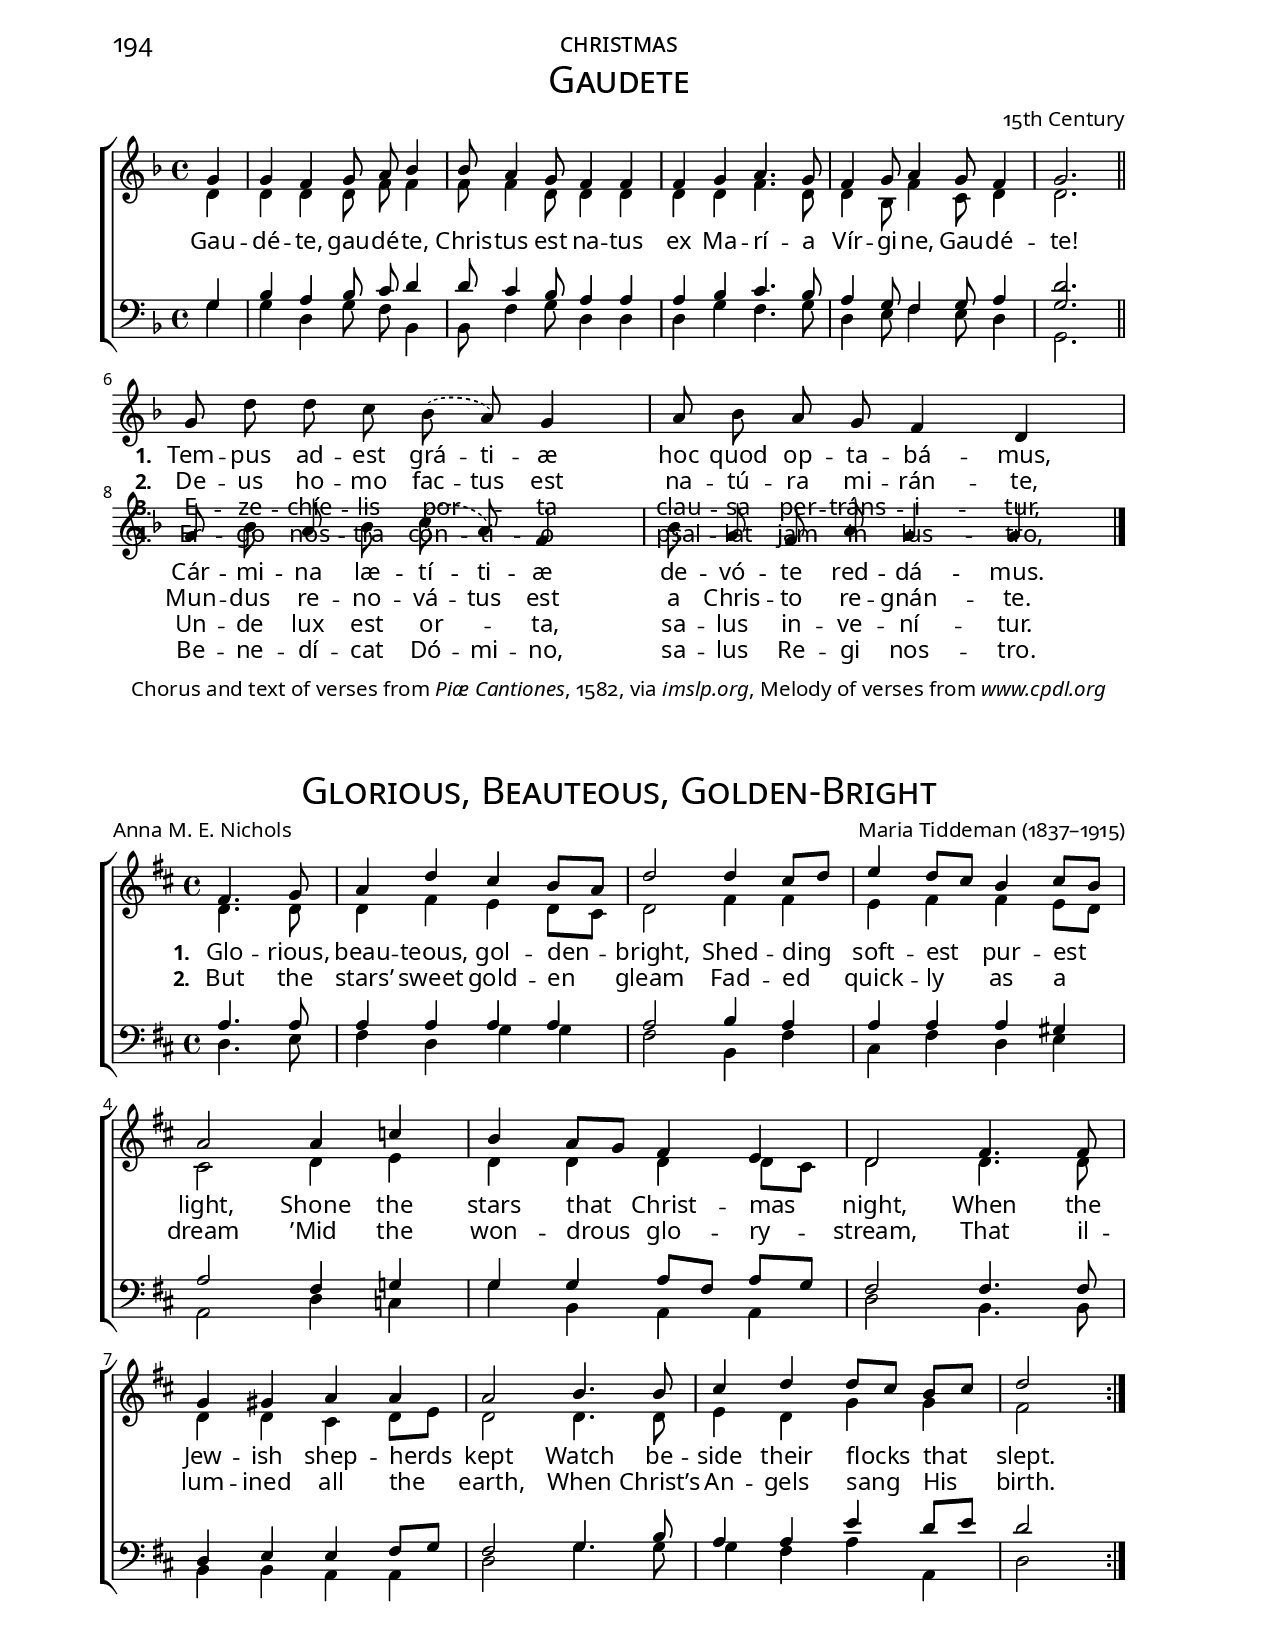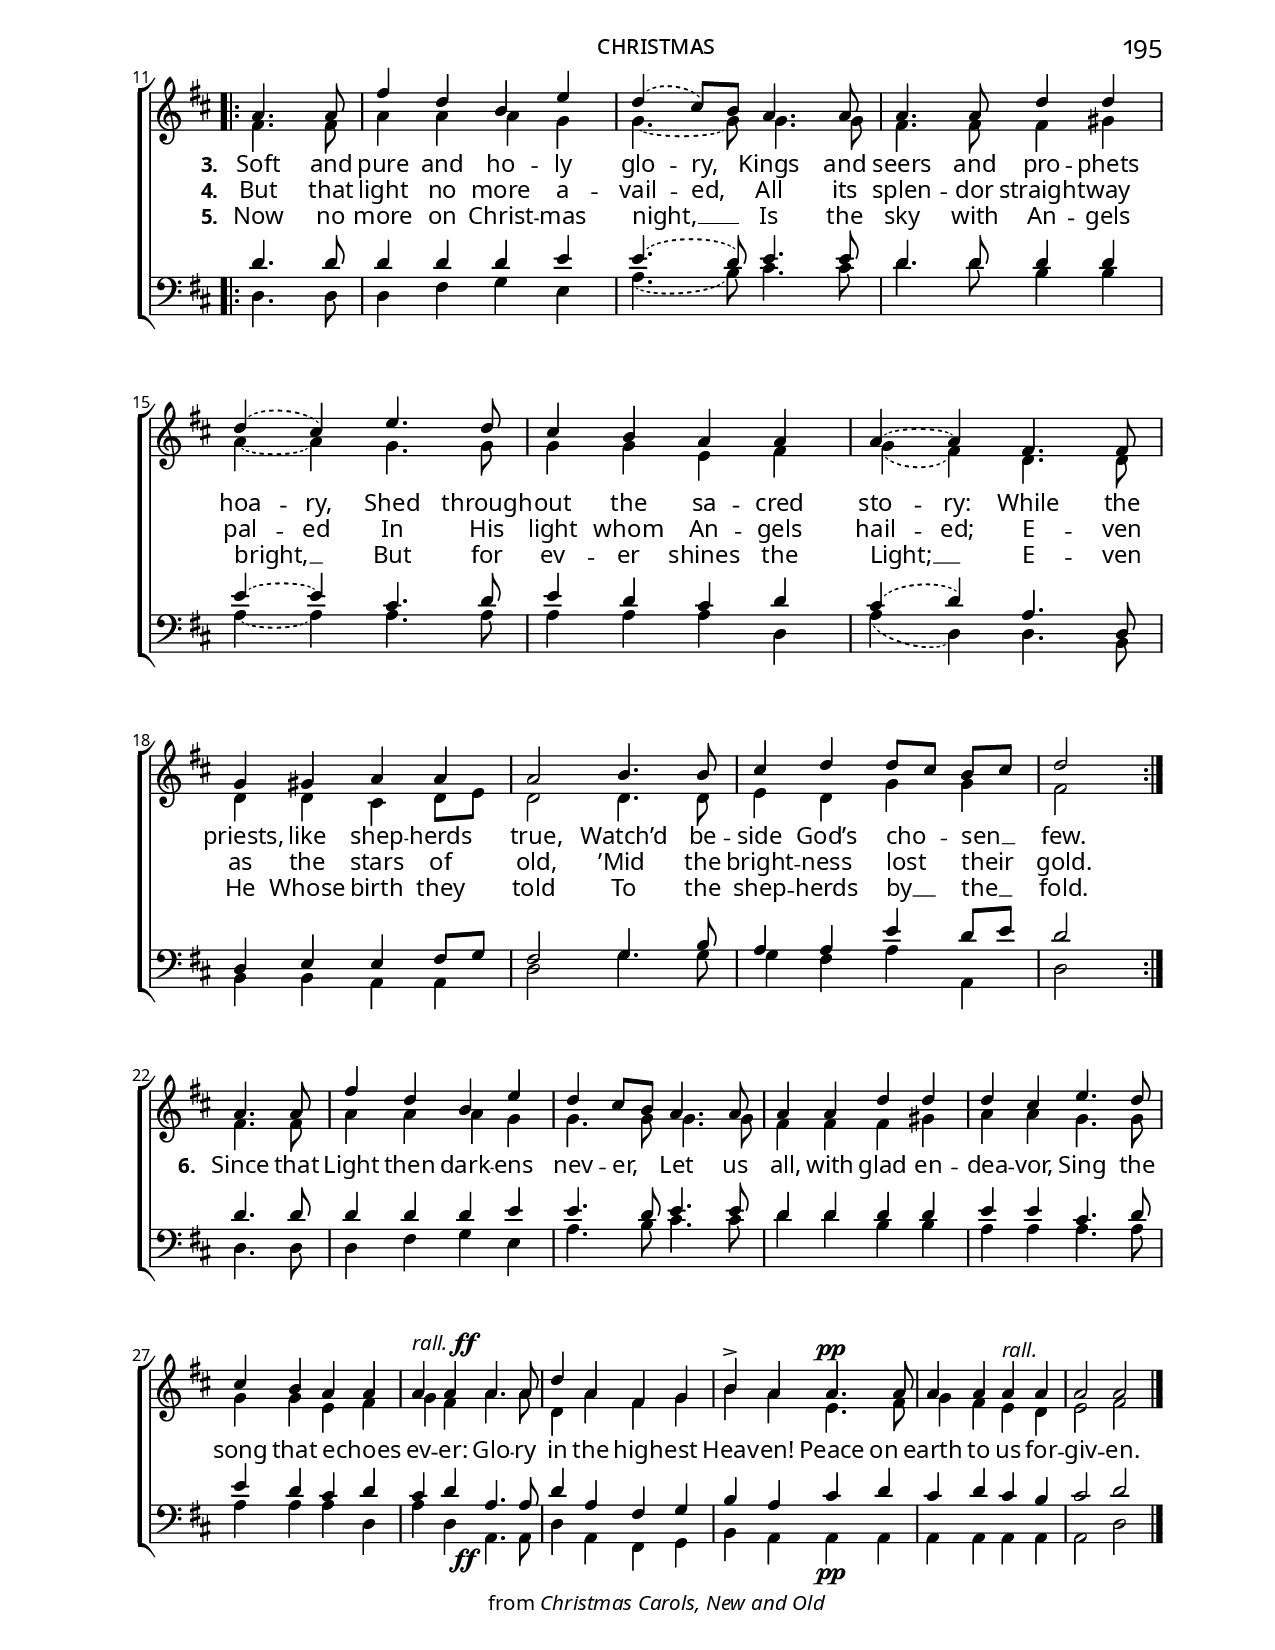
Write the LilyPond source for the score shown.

\version "2.14.2"
\include "util.ly"
\paper {
  print-all-headers = ##t
  paper-height = 11\in
  paper-width = 8.5\in
  indent = 0\in
  %system-system-spacing = #'((basic-distance . 10) (padding . 0))
  system-system-spacing =
    #'((basic-distance . 0)
       (minimum-distance . 0)
       (padding . -5)
       (stretchability . 100))
  ragged-last-bottom = ##f
  ragged-bottom = ##f
  two-sided = ##t
  inner-margin = 1\in
  outer-margin = 0.75\in
  top-margin = 0.26\in
  bottom-margin = 0.25\in
  first-page-number = #194
  print-first-page-number = ##t
  headerLine = \markup{ \smallCapsOldStyle"christmas"}
  oddHeaderMarkup = \markup\fill-line{
     \abs-fontsize #12.5
     \combine 
        \fill-line{"" \on-the-fly #print-page-number-check-first
        \oldStylePageNum""
        }
        \fill-line{\headerLine}
  }
  evenHeaderMarkup = \markup {
     \abs-fontsize #12.5
     \combine
        \on-the-fly #print-page-number-check-first
        \oldStylePageNum""
        \fill-line{\headerLine}
  }
}
#(set-global-staff-size 18) \paper{ #(define fonts (make-pango-font-tree "Garamond Premr Pro" "Garamond Premr Pro" "Garamond Premr Pro" (/ 18 20))) }
global = {
  \key f\major
  \time 4/4
  \autoBeamOff
}

sopMusic = \relative c'' {
  \partial 4 g4 |
  g f g8 a bes4 |
  bes8 a4 g8 f4 f |
  
  f g a4. g8 |
  f4 g8 a4 g8 f4 |
  \partial 2. g2. \bar "||" \break
}

verseMusic = \relative c'' {
  
}
sopWords = \lyricmode {
  
}

altoMusic = \relative c' {
  d4 |
  d d d8 f f4 |
  f8 f4 d8 d4 d |
  
  d d f4. d8 |
  d4 bes8 f'4 c8 d4 |
  d2.
  
  \slurDashed \oneVoice
  g8 d' d c bes( a) g4 |
  a8 bes a g f4 d |
  
  g8 bes a bes c( a) f4 |
  bes8 g f a g4 g \bar "|."
}
altoWords = \lyricmode {
  \dropLyricsV
  Gau -- dé -- te, gau -- dé -- te,
  Chris -- tus est na -- tus
  ex Ma -- rí -- a Vír -- gi -- ne, Gau -- dé -- te!
  
  \dropLyricsIV
  \set stanza = #"1. "
  \set ignoreMelismata = ##t
  Tem -- pus ad -- est grá -- ti -- æ
  hoc quod op -- ta -- bá -- mus,
  Cár -- mi -- na læ -- tí -- ti -- æ
  de -- vó -- te red -- dá -- mus.
}
altoWordsII = \lyricmode {
  \dropLyricsIV
%\markup\italic
  \repeat unfold 21 {\skip1}
  \set stanza = #"2. "
  \set ignoreMelismata = ##t
  De -- us ho -- mo fac -- tus est
  na -- tú -- ra mi -- rán -- te,
  Mun -- dus re -- no -- vá -- tus est
  a Chris -- to re -- gnán -- te.
}
altoWordsIII = \lyricmode {
  \dropLyricsIV
  \repeat unfold 21 {\skip1}
  \set stanza = #"3. "
  E -- ze -- chíe -- lis por -- ta
  clau -- sa per -- tráns -- i -- tur,
  Un -- de lux est or -- ta,
  sa -- lus in -- ve -- ní -- tur.
}
altoWordsIV = \lyricmode {
  \dropLyricsIV
  \repeat unfold 21 {\skip1}
  \set stanza = #"4. "
  \set ignoreMelismata = ##t
  Er -- go nos -- tra cón -- ti -- o
  psal -- lat jam in lus -- tro,
  Be -- ne -- dí -- cat Dó -- mi -- no,
  sa -- lus Re -- gi nos -- tro.
}
altoWordsV = \lyricmode {
  \set stanza = #"5. "
  \set ignoreMelismata = ##t
}
altoWordsVI = \lyricmode {
  \set stanza = #"6. "
  \set ignoreMelismata = ##t
}
tenorMusic = \relative c' {
  g4 |
  bes a bes8 c d4 |
  d8 c4 bes8 a4 a |
  
  a bes c4. bes8 |
  a4 g8 f4 g8 a4 |
  <g d'>2.
}
tenorWords = \lyricmode {

}

bassMusic = \relative c {
  g'4 |
  g d g8 f bes,4 |
  bes8 f'4 g8 d4 d |
  
  d g f4. g8 |
  d4 e8 f4 e8 d4 |
  g,2.
}
bassWords = \lyricmode {

}

pianoRH = \relative c' {
  
}
pianoLH = \relative c' {
  
}

\score {
  <<
   \new ChoirStaff <<
%    \new Lyrics = sopranos \with { \override VerticalAxisGroup #'nonstaff-relatedstaff-spacing = #'((basic-distance . 1)) }
    \new Staff = women <<
      \new Voice = "sopranos" { \voiceOne << \global \sopMusic >> }
      \new Voice = "altos" { \voiceTwo << \global \altoMusic >> }
    >>
    \new Lyrics \with { alignAboveContext = #"women" \override VerticalAxisGroup #'nonstaff-relatedstaff-spacing = #'((basic-distance . 1))} \lyricsto "sopranos" \sopWords
     \new Lyrics = "altosVI"  \with { alignBelowContext = #"women" \override VerticalAxisGroup #'nonstaff-relatedstaff-spacing = #'((basic-distance . 1))} \lyricsto "altos" \altoWordsVI
    \new Lyrics = "altosV"  \with { alignBelowContext = #"women" \override VerticalAxisGroup #'nonstaff-relatedstaff-spacing = #'((basic-distance . 1))} \lyricsto "altos" \altoWordsV
    \new Lyrics = "altosIV"  \with { alignBelowContext = #"women" \override VerticalAxisGroup #'nonstaff-relatedstaff-spacing = #'((basic-distance . 1))} \lyricsto "altos" \altoWordsIV
    \new Lyrics = "altosIII"  \with { alignBelowContext = #"women" \override VerticalAxisGroup #'nonstaff-relatedstaff-spacing = #'((basic-distance . 1))} \lyricsto "altos" \altoWordsIII
    \new Lyrics = "altosII"  \with { alignBelowContext = #"women" \override VerticalAxisGroup #'nonstaff-relatedstaff-spacing = #'((basic-distance . 1))} \lyricsto "altos" \altoWordsII
    \new Lyrics = "altos"  \with { alignBelowContext = #"women" \override VerticalAxisGroup #'nonstaff-relatedstaff-spacing = #'((basic-distance . 1))} \lyricsto "altos" \altoWords
   \new Staff = men <<
      \clef bass
      \new Voice = "tenors" { \voiceOne << \global \tenorMusic >> }
      \new Voice = "basses" { \voiceTwo << \global \bassMusic >> }
    >>
    \new Lyrics \with { alignAboveContext = #"men" \override VerticalAxisGroup #'nonstaff-relatedstaff-spacing = #'((basic-distance . 1)) } \lyricsto "tenors" \tenorWords
    \new Lyrics \with { alignBelowContext = #"men" \override VerticalAxisGroup #'nonstaff-relatedstaff-spacing = #'((basic-distance . 1)) } \lyricsto "basses" \bassWords
  >>
%    \new PianoStaff << \new Staff { \new Voice { \pianoRH } } \new Staff { \clef "bass" \pianoLH } >>
  >>
  \layout {
  \context {
    \Lyrics
    \override LyricText #'font-size = #1.3
  }
%6x9 \context {\Lyrics\override LyricText #'font-size = #1.1 }
%6.14 \context {\Lyrics\override LyricText #'font-size = #0.6 }
    #(define fonts (make-pango-font-tree "Garamond Premr Pro" "Garamond Premr Pro" "Garamond Premr Pro" (/ 18 20)))
    \context {
      \Score
      %\override SpacingSpanner #'base-shortest-duration = #(ly:make-moment 1 8)
      %\override SpacingSpanner #'common-shortest-duration = #(ly:make-moment 1 4)
    }
    \context {
      % Remove all empty staves
      % \Staff \RemoveEmptyStaves \override VerticalAxisGroup #'remove-first = ##t
    }
    \context {
      \Lyrics
      \override LyricText #'X-offset = #center-on-word
    }
  }
  \header {
    title = \markup{\override #'(font-name . "Garamond Premr Pro Smbd Subh"){ \abs-fontsize #18 \smallCapsOldStyle"Gaudete"}}
    composer = \markup\oldStyleNum"15th Century"
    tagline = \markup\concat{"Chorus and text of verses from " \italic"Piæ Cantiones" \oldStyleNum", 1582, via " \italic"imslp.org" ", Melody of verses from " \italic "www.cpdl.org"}
  }
}
\markup \fill-line {\center-column{
    \concat{"Chorus and text of verses from " \italic"Piæ Cantiones" \oldStyleNum", 1582, via " \italic"imslp.org" ", Melody of verses from " \italic "www.cpdl.org"}}}
\markup\vspace#2.2























global = {
  \key d \major
  \time 4/4
  \autoBeamOff
  \override DynamicLineSpanner #'staff-padding = #0.0
  \override DynamicLineSpanner #'Y-extent = #'(-1 . 1)
  \tieDashed
}

sopMusic = \relative c' {
  \repeat volta 2 {
    \partial 2 fis4. g8 |
    a4 d cis b8[ a] |
    d2 d4 cis8[ d] |
    
    e4 d8[cis] b4 cis8[ b] |
    a2 a4 c |
    b a8[ g] fis4 e |
    d2 fis4. fis8 |
    
    g4 gis a a |
    a2 b4. b8 |
    cis4 d d8[ cis] b[ cis] |
    \partial 2 d2 |
  }
  \pageBreak
  \repeat volta 3 {
    \partial 2 a4. a8 |
    fis'4 d b e |
    \slurDashed
    d4( cis8[) b] a4. a8 |
    a4. a8 d4 d |
    
    d( cis) e4. d8 |
    cis4 b a a |
    a~ a fis4. fis8 |
    
    g4 gis a a |
    a2 b4. b8 |
    cis4 d d8[ cis] b[ cis] |
    \partial 2 d2 | \break
  }
  \partial 2 a4. a8 |
  fis'4 d b e |
  d4 cis8[ b] a4. a8 |
  a4 a d d |
  
  d cis e4. d8 |
  cis4 b a a |
  a^\markup{\italic"rall." \dynamic"ff"} a a4. a8 |
  
  d4 a fis g |
  b-> a a4.^\pp a8 |
  a4 a a^\markup\italic"rall." a 
  a2 a \bar "|."
}
sopWords = \lyricmode {
  
}

altoMusic = \relative c' {
  d4. d8 |
  d4 fis e d8[ cis] |
  d2 fis4 fis |
  
  e fis fis e8[ d] |
  cis2 d4 e |
  d d d d8[ cis] |
  d2 d4. d8 |
  
  d4 d cis d8[ e] |
  d2 d4. d8 |
  e4 d g g |
  fis2 |
  
  
  fis4. fis8 |
  a4 a a g |
  \slurDashed
  g4.~ g8 g4. g8 |
  fis4. fis8 fis4 gis |
  
  a~ a g4. g8 |
  g4 g e fis |
  g( fis) d4. d8 |
  
  d4 d cis d8[ e] |
  d2 d4. d8 |
  e4 d g g |
  fis2 |
  
  
  fis4. fis8 |
  a4 a a g |
  g4. g8 g4. g8 |
  fis4 fis fis gis |
  
  a4 a g4. g8 |
  g4 g e fis |
  g fis a4. a8 |
  
  d,4 a' fis g |
  b a e4. fis8 |
  g4 fis e d |
  e2 fis \bar "|."
}
altoWords = \lyricmode {
  \dropLyricsV
  \set stanza = #"1. "
  Glo -- rious, beau -- teous, gol -- den -- bright,
  Shed -- ding soft -- est pur -- est light,
  Shone the stars that \set associatedVoice = "tenors" Christ -- mas night,
  When the Jew -- ish shep -- herds kept
  Watch be -- side \unset associatedVoice their flocks that slept.
  
  \set stanza = #"3. "
  Soft and pure and ho -- ly \set ignoreMelismata = ##t glo -- \unset ignoreMelismata ry,
  Kings and seers and pro -- phets \set ignoreMelismata = ##t hoa -- ry, \unset ignoreMelismata 
  Shed through -- out the sa -- cred \set ignoreMelismata = ##t sto -- ry: \unset ignoreMelismata 
  While the priests, like shep -- herds true,
  Watch’d be -- side God’s cho -- sen __ few.
  
  \set stanza = #"6. "
  Since that Light then dark -- ens nev -- er,
  Let us all, with glad en -- dea -- vor,
  Sing the song that e -- choes ev -- er:
  Glo -- ry in the high -- est Heav -- en!
  \set associatedVoice = "tenors"
  Peace on earth to us for -- giv -- en.
}
altoWordsII = \lyricmode {
  \dropLyricsV
%\markup\italic
  \set stanza = #"2. "
  But the stars’ sweet gold -- en gleam
  Fad -- ed quick -- ly as a dream
  ’Mid the won -- drous \set associatedVoice = "tenors" glo -- ry -- stream,
  That il -- lum -- ined all the earth,
  When Christ’s An -- \unset associatedVoice gels sang His birth.
  
  \set stanza = #"4. "
  But that light no more a -- \set ignoreMelismata = ##t vail -- \unset ignoreMelismata ed,
  All its splen -- dor straight -- way \set ignoreMelismata = ##t pal -- ed \unset ignoreMelismata 
  In His light whom An -- gels \set ignoreMelismata = ##t hail -- ed; \unset ignoreMelismata 
  E -- ven as the stars of old,
  ’Mid the bright  -- ness lost their gold.
}
altoWordsIII = \lyricmode {
  \dropLyricsV
  \repeat unfold 35 { \skip 1 }
  \set stanza = #"5. "
  Now no more on Christ -- mas night, __
  Is the sky with An -- gels bright, __
  But for ev -- er shines the Light; __
  E -- ven He Whose birth they told
  To the shep -- herds by __ the __ fold.
}
altoWordsIV = \lyricmode {
}
altoWordsV = \lyricmode {
}
altoWordsVI = \lyricmode {
}
tenorMusic = \relative c' {
  a4. a8 |
  a4 a a a |
  a2 b4 a |
  
  a4 a a gis |
  a2 fis4 g! |
  g4 g a8[ fis] a[ g] |
  fis2 fis4. fis8 |
  
  d4 e e fis8[ g] |
  fis2 g4. b8 |
  a4 a e' d8[ e] |
  d2 |
  
  
  d4. d8 |
  d4 d d e |
  \slurDashed
  e4.( d8) e4. e8 |
  d4. d8 d4 d |
  
  e~ e cis4. d8 |
  e4 d cis d |
  cis( d) a4. d,8 |
  
  d4 e e fis8[ g] |
  fis2 g4. b8 |
  a4 a e' d8[ e] |
  d2 |
  
  
  d4. d8 |
  d4 d d e |
  e4. d8 e4. e8 |
  d4 d d d |
  
  e e cis4. d8 |
  e4 d cis d |
  cis <<d {s8 s_\ff}>> a4. a8 |
  
  d4 a fis g |
  b a cis_\pp d |
  cis d cis b |
  cis2 d \bar "|."
}
tenorWords = \lyricmode {

}

bassMusic = \relative c {
  d4. e8 |
  fis4 d g g |
  fis2 b,4 fis' |
  
  cis4 fis d e |
  a,2 d4 c |
  g' b, a a |
  d2 b4. b8 |
  
  b4 b a a |
  d2 g4. g8 |
  g4 fis a a, |
  d2 |
  
  
  d4. d8 |
  d4 fis g e |
  \slurDashed
  a4.( b8) cis4. cis8 |
  d4. d8 b4 b |
  
  a~ a a4. a8 |
  a4 a a d, |
  a'( d,) d4. b8 |
  
  b4 b a a |
  d2 g4. g8 |
  g4 fis a a, |
  d2 |
  
  
  d4. d8 |
  d4 fis g e |
  a4. b8 cis4. cis8 |
  d4 d b b |
  
  a a a4. a8 |
  a4 a a d, |
  a' d, a4. a8 |
  
  d4 a fis g |
  b a a a |
  a a a a |
  a2 d \bar "|."
}
bassWords = \lyricmode {

}

pianoRH = \relative c' {
  
}
pianoLH = \relative c' {
  
}

\score {
  <<
   \new ChoirStaff <<
%    \new Lyrics = sopranos \with { \override VerticalAxisGroup #'nonstaff-relatedstaff-spacing = #'((basic-distance . 1)) }
    \new Staff = women <<
      \new Voice = "sopranos" { \voiceOne << \global \sopMusic >> }
      \new Voice = "altos" { \voiceTwo << \global \altoMusic >> }
    >>
    \new Staff = men <<
      \clef bass
      \new Voice = "tenors" { \voiceOne << \global \tenorMusic >> }
      \new Voice = "basses" { \voiceTwo << \global \bassMusic >> }
    >>
    \new Lyrics \with { alignAboveContext = #"women" \override VerticalAxisGroup #'nonstaff-relatedstaff-spacing = #'((basic-distance . 1))} \lyricsto "sopranos" \sopWords
     \new Lyrics = "altosVI"  \with { alignBelowContext = #"women" \override VerticalAxisGroup #'nonstaff-relatedstaff-spacing = #'((basic-distance . 1))} \lyricsto "sopranos" \altoWordsVI
    \new Lyrics = "altosV"  \with { alignBelowContext = #"women" \override VerticalAxisGroup #'nonstaff-relatedstaff-spacing = #'((basic-distance . 1))} \lyricsto "sopranos" \altoWordsV
    \new Lyrics = "altosIV"  \with { alignBelowContext = #"women" \override VerticalAxisGroup #'nonstaff-relatedstaff-spacing = #'((basic-distance . 1))} \lyricsto "sopranos" \altoWordsIV
    \new Lyrics = "altosIII"  \with { alignBelowContext = #"women" \override VerticalAxisGroup #'nonstaff-relatedstaff-spacing = #'((basic-distance . 1))} \lyricsto "sopranos" \altoWordsIII
    \new Lyrics = "altosII"  \with { alignBelowContext = #"women" \override VerticalAxisGroup #'nonstaff-relatedstaff-spacing = #'((basic-distance . 1))} \lyricsto "sopranos" \altoWordsII
    \new Lyrics = "altos"  \with { alignBelowContext = #"women" \override VerticalAxisGroup #'nonstaff-relatedstaff-spacing = #'((basic-distance . 1))} \lyricsto "sopranos" \altoWords
     \new Lyrics \with { alignAboveContext = #"men" \override VerticalAxisGroup #'nonstaff-relatedstaff-spacing = #'((basic-distance . 1)) } \lyricsto "tenors" \tenorWords
    \new Lyrics \with { alignBelowContext = #"men" \override VerticalAxisGroup #'nonstaff-relatedstaff-spacing = #'((basic-distance . 1)) } \lyricsto "basses" \bassWords
  >>
%    \new PianoStaff << \new Staff { \new Voice { \pianoRH } } \new Staff { \clef "bass" \pianoLH } >>
  >>
  \layout {
  \context {
    \Lyrics
    \override LyricText #'font-size = #1.3
  }
    \context {
      \Score
      %\override SpacingSpanner #'base-shortest-duration = #(ly:make-moment 1 8)
      %\override SpacingSpanner #'common-shortest-duration = #(ly:make-moment 1 4)
    }
    \context {
      % Remove all empty staves
      % \Staff \RemoveEmptyStaves \override VerticalAxisGroup #'remove-first = ##t
    }
    \context {
      \Lyrics
      \override LyricText #'X-offset = #center-on-word
    }
  }
  \header {
    title = \markup{\override #'(font-name . "Garamond Premr Pro Smbd Subh"){ \abs-fontsize #18 \smallCapsOldStyle"Glorious, Beauteous, Golden-Bright"}}
    poet = \markup\oldStyleNum"Anna M. E. Nichols"
    composer = \markup\oldStyleNum"Maria Tiddeman (1837–1915)"
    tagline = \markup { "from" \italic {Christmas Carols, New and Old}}
  }
}
\header {
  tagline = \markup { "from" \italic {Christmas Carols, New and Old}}
}

